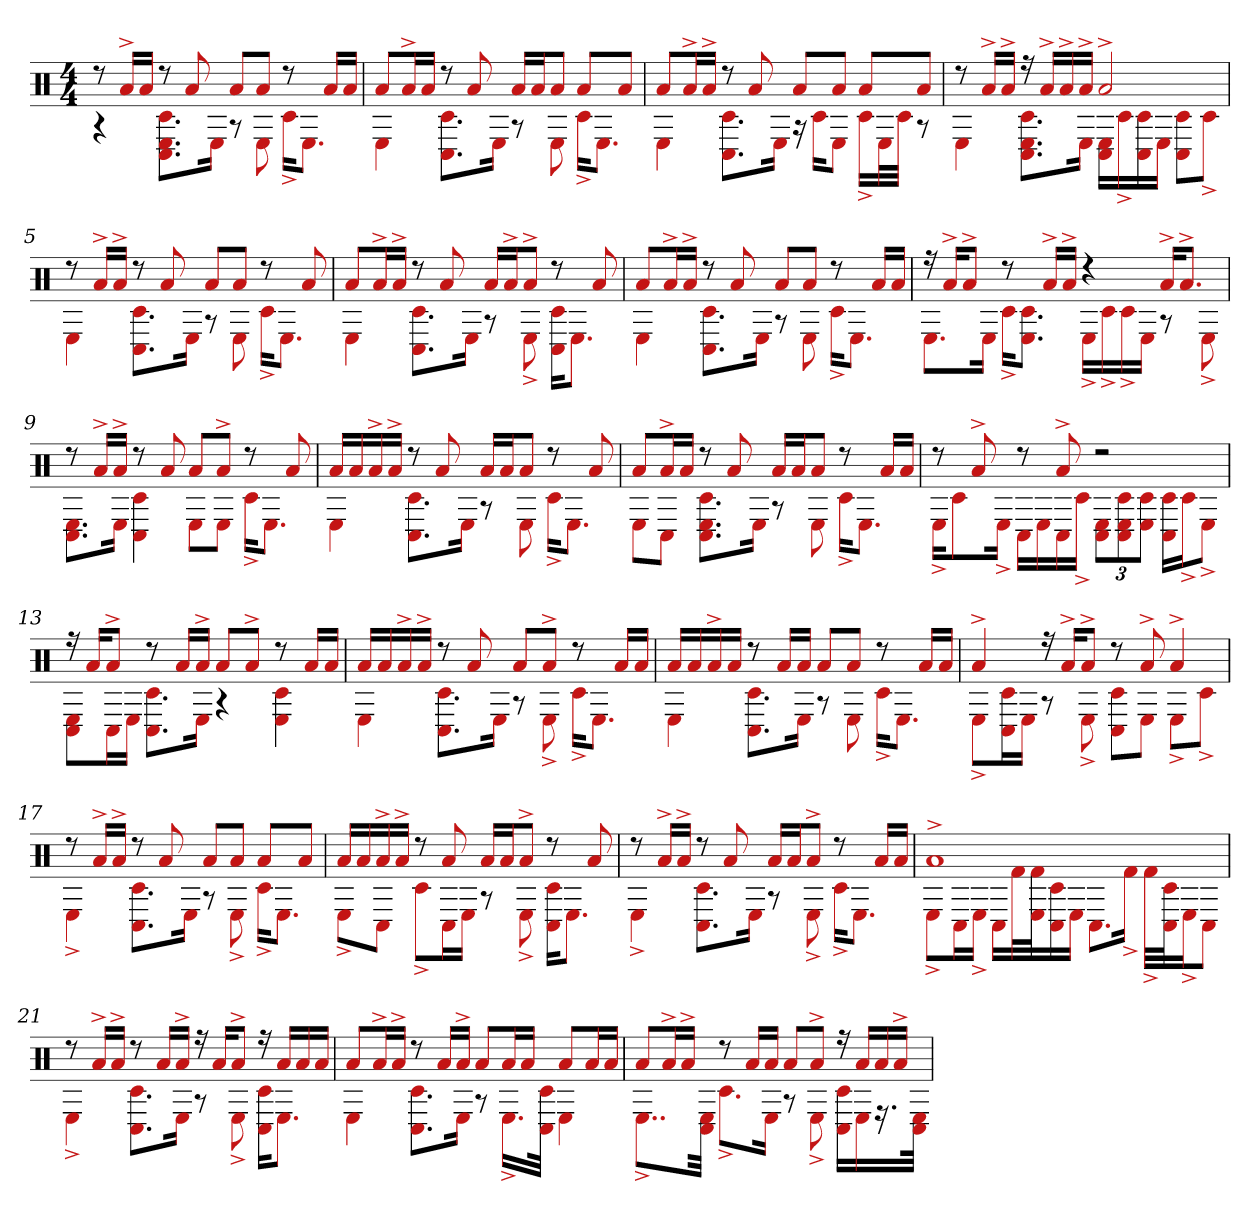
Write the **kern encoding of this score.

**kern
*part1
*staff1
*clefX
*k[]
*M4/4
=1
*^
8r	4r
16a^LL	.
16aJJ	.
8r	8.C# 8.E 8.c#L
8a	.
.	16EJk
8aL	8r
8aJ	8E
8r	16c#^KL
.	8.EJ
16aLL	.
16aJJ	.
=2	=2
8aL	4E
16a^L	.
16aJJ	.
8r	8.C# 8.c#L
8a	.
.	16EJk
16aLL	8r
16aJ	.
8aJ	8E
8aL	16c#^KL
.	8.EJ
8aJ	.
=3	=3
8aL	4E
16a^L	.
16a^JJ	.
8r	8.C# 8.c#L
8a	.
.	16EJk
8aL	16r
.	16c#KL
8aJ	8EJ
8aL	16c#^LL
.	32EL
.	32c#JJJ
8aJ	8r
=4	=4
8r	4E
16a^LL	.
16a^JJ	.
16r	8.C# 8.E 8.c#L
16a^LL	.
16a^	.
16a^JJ	16EJk
2a^	16C# 16ELL
.	16c#^
.	16C# 16c#
.	16EJJ
.	8C# 8c#L
.	8c#^J
=5	=5
8r	4E
16a^LL	.
16a^JJ	.
8r	8.C# 8.c#L
8a	.
.	16EJk
8aL	8r
8aJ	8E
8r	16c#^KL
.	8.EJ
8a	.
=6	=6
8aL	4E
16a^L	.
16a^JJ	.
8r	8.C# 8.c#L
8a	.
.	16EJk
16aLL	8r
16a^J	.
8a^J	8E^
8r	16C# 16c#KL
.	8.EJ
8a	.
=7	=7
8aL	4E
16a^L	.
16a^JJ	.
8r	8.C# 8.c#L
8a	.
.	16EJk
8aL	8r
8aJ	8E
8r	16c#^KL
.	8.EJ
16aLL	.
16aJJ	.
=8	=8
16r	8.EL
16a^KL	.
8a^J	.
.	16EJk
8r	16c#^KL
.	8.c# 8.EJ
16a^LL	.
16a^JJ	.
4r	16E^LL
.	16c#^
.	16c#^
.	16EJJ
16a^KL	8r
8.a^J	.
.	8E^
=9	=9
8r	8.C# 8.EL
16a^LL	.
16a^JJ	16EJk
8r	4C# 4c#
8a	.
8aL	8EL
8a^J	8EJ
8r	16c#^KL
.	8.EJ
8a	.
=10	=10
16aLL	4E
16a	.
16a^	.
16a^JJ	.
8r	8.C# 8.c#L
8a	.
.	16EJk
16aLL	8r
16aJ	.
8aJ	8E
8r	16c#^KL
.	8.EJ
8a	.
=11	=11
8aL	8EL
16a^L	8C#J
16aJJ	.
8r	8.C# 8.E 8.c#L
8a	.
.	16EJk
16aLL	8r
16aJ	.
8aJ	8E
8r	16c#^KL
.	8.EJ
16aLL	.
16aJJ	.
=12	=12
8r	16E^KL
.	8c#
8a^	.
.	16E^Jk
8r	16C#LL
.	16E
8a^	16C#
.	16c#^JJ
2r	12C# 12EL
.	12E 12c# 12C#
.	12c# 12EJ
.	16c# 16C#LL
.	16c#^J
.	8E^J
=13	=13
16r	8C# 8EL
16aKL	.
8a^J	16C#L
.	16EJJ
8r	8.C# 8.c#L
16aLL	.
16a^JJ	16EJk
8aL	4r
8a^J	.
8r	4E 4c#
16aLL	.
16aJJ	.
=14	=14
16aLL	4E
16a	.
16a^	.
16a^JJ	.
8r	8.C# 8.c#L
8a	.
.	16EJk
8aL	8r
8a^J	8E^
8r	16c#^KL
.	8.EJ
16aLL	.
16aJJ	.
=15	=15
16aLL	4E
16a	.
16a^	.
16aJJ	.
8r	8.C# 8.c#L
16aLL	.
16aJJ	16EJk
8aL	8r
8aJ	8E
8r	16c#^KL
.	8.EJ
16aLL	.
16aJJ	.
=16	=16
4a^	8E^L
.	16C# 16c#L
.	16EJJ
16r	8r
16a^KL	.
8a^J	8E^
8r	8C# 8c#L
8a^	8EJ
4a^	8E^L
.	8c#^J
=17	=17
8r	4E^
16a^LL	.
16a^JJ	.
8r	8.C# 8.c#L
8a	.
.	16EJk
8aL	8r
8aJ	8E^
8aL	16c#^KL
.	8.EJ
8aJ	.
=18	=18
16aLL	8E^L
16a	.
16a^	8C#J
16a^JJ	.
8r	8c#^L
8a	16C#L
.	16EJJ
16aLL	8r
16aJ	.
8a^J	8E^
8r	16C# 16c#KL
.	8.EJ
8a	.
=19	=19
8r	4E^
16a^LL	.
16a^JJ	.
8r	8.C# 8.c#L
8a	.
.	16EJk
16aLL	8r
16aJ	.
8a^J	8E^
8r	16c#^KL
.	8.EJ
16aLL	.
16aJJ	.
=20	=20
1a^	8E^L
.	16C#L
.	16E^JJ
.	16C#LL
.	32f#L
.	32f# 32EJ
.	16c# 16C#
.	16EJJ
.	8.C#L
.	16f#^Jk
.	32f#^LLL
.	32C# 32c#J
.	16E^J
.	8C#J
=21	=21
8r	4E^
16a^LL	.
16a^JJ	.
8r	8.C# 8.c#L
16aLL	.
16a^JJ	16EJk
16r	8r
16aKL	.
8a^J	8E^
16r	16C# 16c#KL
16aLL	8.EJ
16a	.
16aJJ	.
=22	=22
8aL	4E
16a^L	.
16a^JJ	.
8r	8.C# 8.c#L
16aLL	.
16a^JJ	16EJk
8aL	8r
16aL	16.E^LL
16aJJ	.
.	32C# 32c#JJk
8aL	4E
16aL	.
16aJJ	.
=23	=23
8aL	8..E^L
16a^L	.
16a^JJ	.
.	32E 32C#Jkk
8r	8.c#^L
16aLL	.
16aJJ	16EJk
8aL	8r
8a^J	8E^
16r	16C# 16c#LL
16aLL	16E
16a	16.r
16a^JJ	.
.	32C# 32EJJk
*v	*v
=
*-
